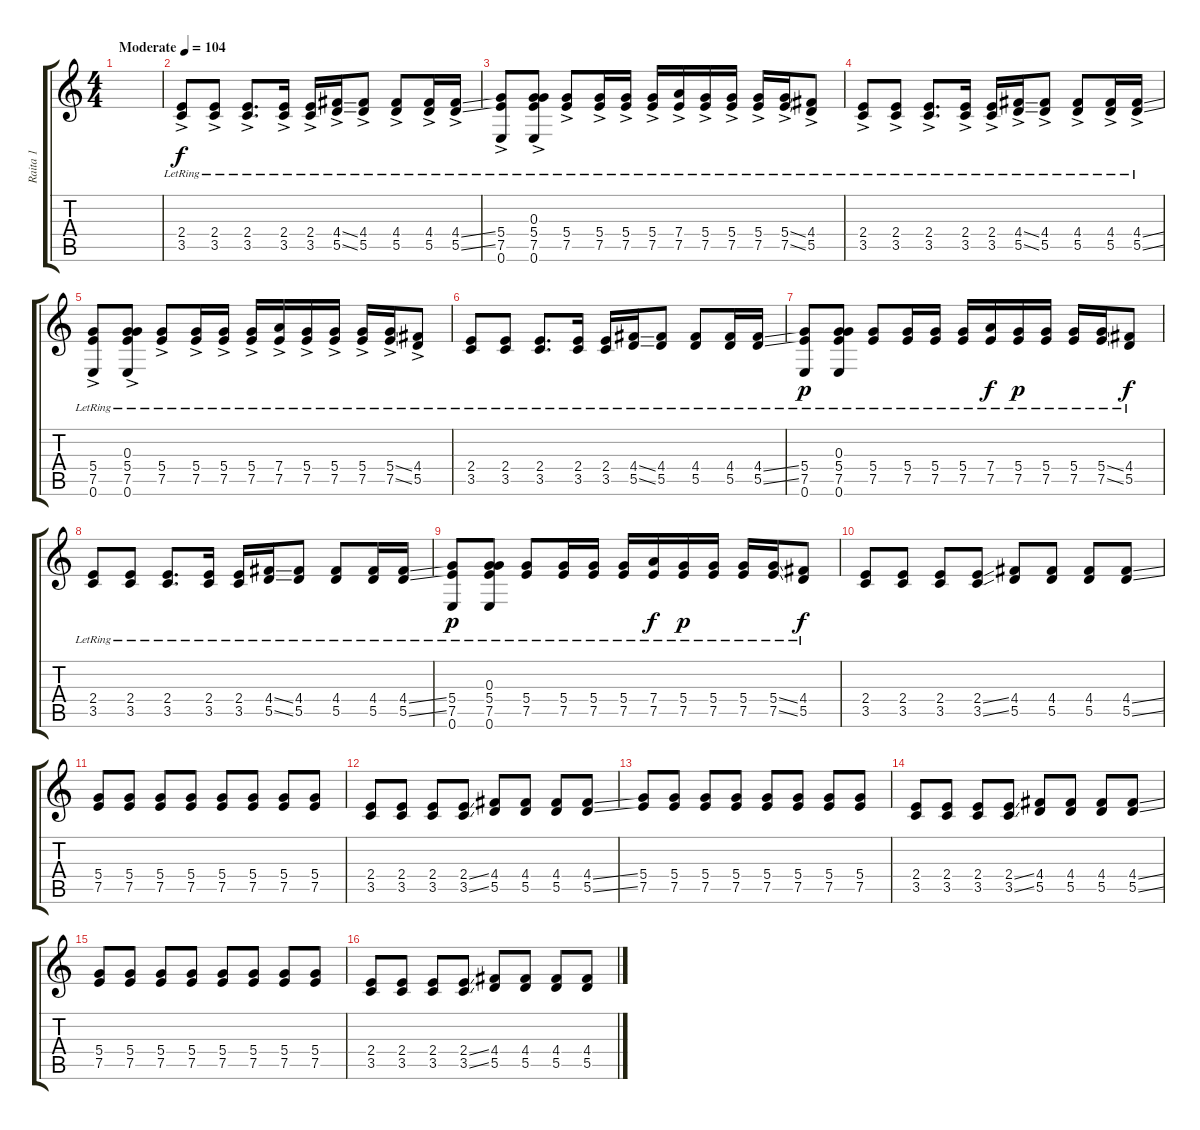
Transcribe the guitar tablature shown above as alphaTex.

\track ("Raita 1" "Raita 1") {instrument acousticguitarsteel}
\staff {score tabs}
\tuning (E4 B3 G3 D3 A2 E2) {hide}
\ts (4 4)
\tempo (104 "Moderate")
\clef g2
\ks c
|
(2.4{ac lr} 3.5{ac lr}).8 (2.4{ac lr} 3.5{ac lr}).8 (2.4{ac lr} 3.5{ac lr}).8{d} (2.4{ac lr} 3.5{ac lr}).16 (2.4{ac lr} 3.5{ac lr}).16 (4.4{ss ac lr} 5.5{ss ac lr}).16 (4.4{ac lr} 5.5{ac lr}).8 (4.4{ac lr} 5.5{ac lr}).8 (4.4{ac lr} 5.5{ac lr}).16 (4.4{ss ac lr} 5.5{ss ac lr}).16 |
(5.4{ac lr} 7.5{ac lr} 0.6{ac lr}).8 (0.3{ac lr} 5.4{ac lr} 7.5{ac lr} 0.6{ac lr}).8 (5.4{ac lr} 7.5{ac lr}).8 (5.4{ac lr} 7.5{ac lr}).16 (5.4{ac lr} 7.5{ac lr}).16 (5.4{ac lr} 7.5{ac lr}).16 (7.4{ac lr} 7.5{ac lr}).16 (5.4{ac lr} 7.5{ac lr}).16 (5.4{ac lr} 7.5{ac lr}).16 (5.4{ac lr} 7.5{ac lr}).16 (5.4{ss ac lr} 7.5{ss ac lr}).16 (4.4{ac lr} 5.5{ac lr}).8 |
(2.4{ac lr} 3.5{ac lr}).8 (2.4{ac lr} 3.5{ac lr}).8 (2.4{ac lr} 3.5{ac lr}).8{d} (2.4{ac lr} 3.5{ac lr}).16 (2.4{ac lr} 3.5{ac lr}).16 (4.4{ss ac lr} 5.5{ss ac lr}).16 (4.4{ac lr} 5.5{ac lr}).8 (4.4{ac lr} 5.5{ac lr}).8 (4.4{ac lr} 5.5{ac lr}).16 (4.4{ss ac lr} 5.5{ss ac lr}).16 |
(5.4{ac lr} 7.5{ac lr} 0.6{ac lr}).8 (0.3{ac lr} 5.4{ac lr} 7.5{ac lr} 0.6{ac lr}).8 (5.4{ac lr} 7.5{ac lr}).8 (5.4{ac lr} 7.5{ac lr}).16 (5.4{ac lr} 7.5{ac lr}).16 (5.4{ac lr} 7.5{ac lr}).16 (7.4{ac lr} 7.5{ac lr}).16 (5.4{ac lr} 7.5{ac lr}).16 (5.4{ac lr} 7.5{ac lr}).16 (5.4{ac lr} 7.5{ac lr}).16 (5.4{ss ac lr} 7.5{ss ac lr}).16 (4.4{ac lr} 5.5{ac lr}).8 |
(2.4{lr} 3.5{lr}).8{dy f} (2.4{lr} 3.5{lr}).8 (2.4{lr} 3.5{lr}).8{d} (2.4{lr} 3.5{lr}).16 (2.4{lr} 3.5{lr}).16 (4.4{ss lr} 5.5{ss lr}).16 (4.4{lr} 5.5{lr}).8 (4.4{lr} 5.5{lr}).8 (4.4{lr} 5.5{lr}).16 (4.4{ss lr} 5.5{ss lr}).16 |
(5.4{lr} 7.5{lr} 0.6{lr}).8{dy p} (0.3{lr} 5.4{lr} 7.5{lr} 0.6{lr}).8 (5.4{lr} 7.5{lr}).8 (5.4{lr} 7.5{lr}).16 (5.4{lr} 7.5{lr}).16 (5.4{lr} 7.5{lr}).16 (7.4{lr} 7.5{lr}).16{dy f} (5.4{lr} 7.5{lr}).16{dy p} (5.4{lr} 7.5{lr}).16 (5.4{lr} 7.5{lr}).16 (5.4{ss lr} 7.5{ss lr}).16 (4.4{lr} 5.5{lr}).8{dy f} |
(2.4{lr} 3.5{lr}).8 (2.4{lr} 3.5{lr}).8 (2.4{lr} 3.5{lr}).8{d} (2.4{lr} 3.5{lr}).16 (2.4{lr} 3.5{lr}).16 (4.4{ss lr} 5.5{ss lr}).16 (4.4{lr} 5.5{lr}).8 (4.4{lr} 5.5{lr}).8 (4.4{lr} 5.5{lr}).16 (4.4{ss lr} 5.5{ss lr}).16 |
(5.4{lr} 7.5{lr} 0.6{lr}).8{dy p} (0.3{lr} 5.4{lr} 7.5{lr} 0.6{lr}).8 (5.4{lr} 7.5{lr}).8 (5.4{lr} 7.5{lr}).16 (5.4{lr} 7.5{lr}).16 (5.4{lr} 7.5{lr}).16 (7.4{lr} 7.5{lr}).16{dy f} (5.4{lr} 7.5{lr}).16{dy p} (5.4{lr} 7.5{lr}).16 (5.4{lr} 7.5{lr}).16 (5.4{ss lr} 7.5{ss lr}).16 (4.4{lr} 5.5{lr}).8{dy f} |
(2.4 3.5).8{volume 14} (2.4 3.5).8 (2.4 3.5).8 (2.4{ss} 3.5{ss}).8 (4.4 5.5).8 (4.4 5.5).8 (4.4 5.5).8 (4.4{ss} 5.5{ss}).8 |
(5.4 7.5).8 (5.4 7.5).8 (5.4 7.5).8 (5.4 7.5).8 (5.4 7.5).8 (5.4 7.5).8 (5.4 7.5).8 (5.4 7.5).8 |
(2.4 3.5).8 (2.4 3.5).8 (2.4 3.5).8 (2.4{ss} 3.5{ss}).8 (4.4 5.5).8 (4.4 5.5).8 (4.4 5.5).8 (4.4{ss} 5.5{ss}).8 |
(5.4 7.5).8 (5.4 7.5).8 (5.4 7.5).8 (5.4 7.5).8 (5.4 7.5).8 (5.4 7.5).8 (5.4 7.5).8 (5.4 7.5).8 |
(2.4 3.5).8 (2.4 3.5).8 (2.4 3.5).8 (2.4{ss} 3.5{ss}).8 (4.4 5.5).8 (4.4 5.5).8 (4.4 5.5).8 (4.4{ss} 5.5{ss}).8 |
(5.4 7.5).8 (5.4 7.5).8 (5.4 7.5).8 (5.4 7.5).8 (5.4 7.5).8 (5.4 7.5).8 (5.4 7.5).8 (5.4 7.5).8 |
(2.4 3.5).8 (2.4 3.5).8 (2.4 3.5).8 (2.4{ss} 3.5{ss}).8 (4.4 5.5).8 (4.4 5.5).8 (4.4 5.5).8 (4.4{ss} 5.5{ss}).8
